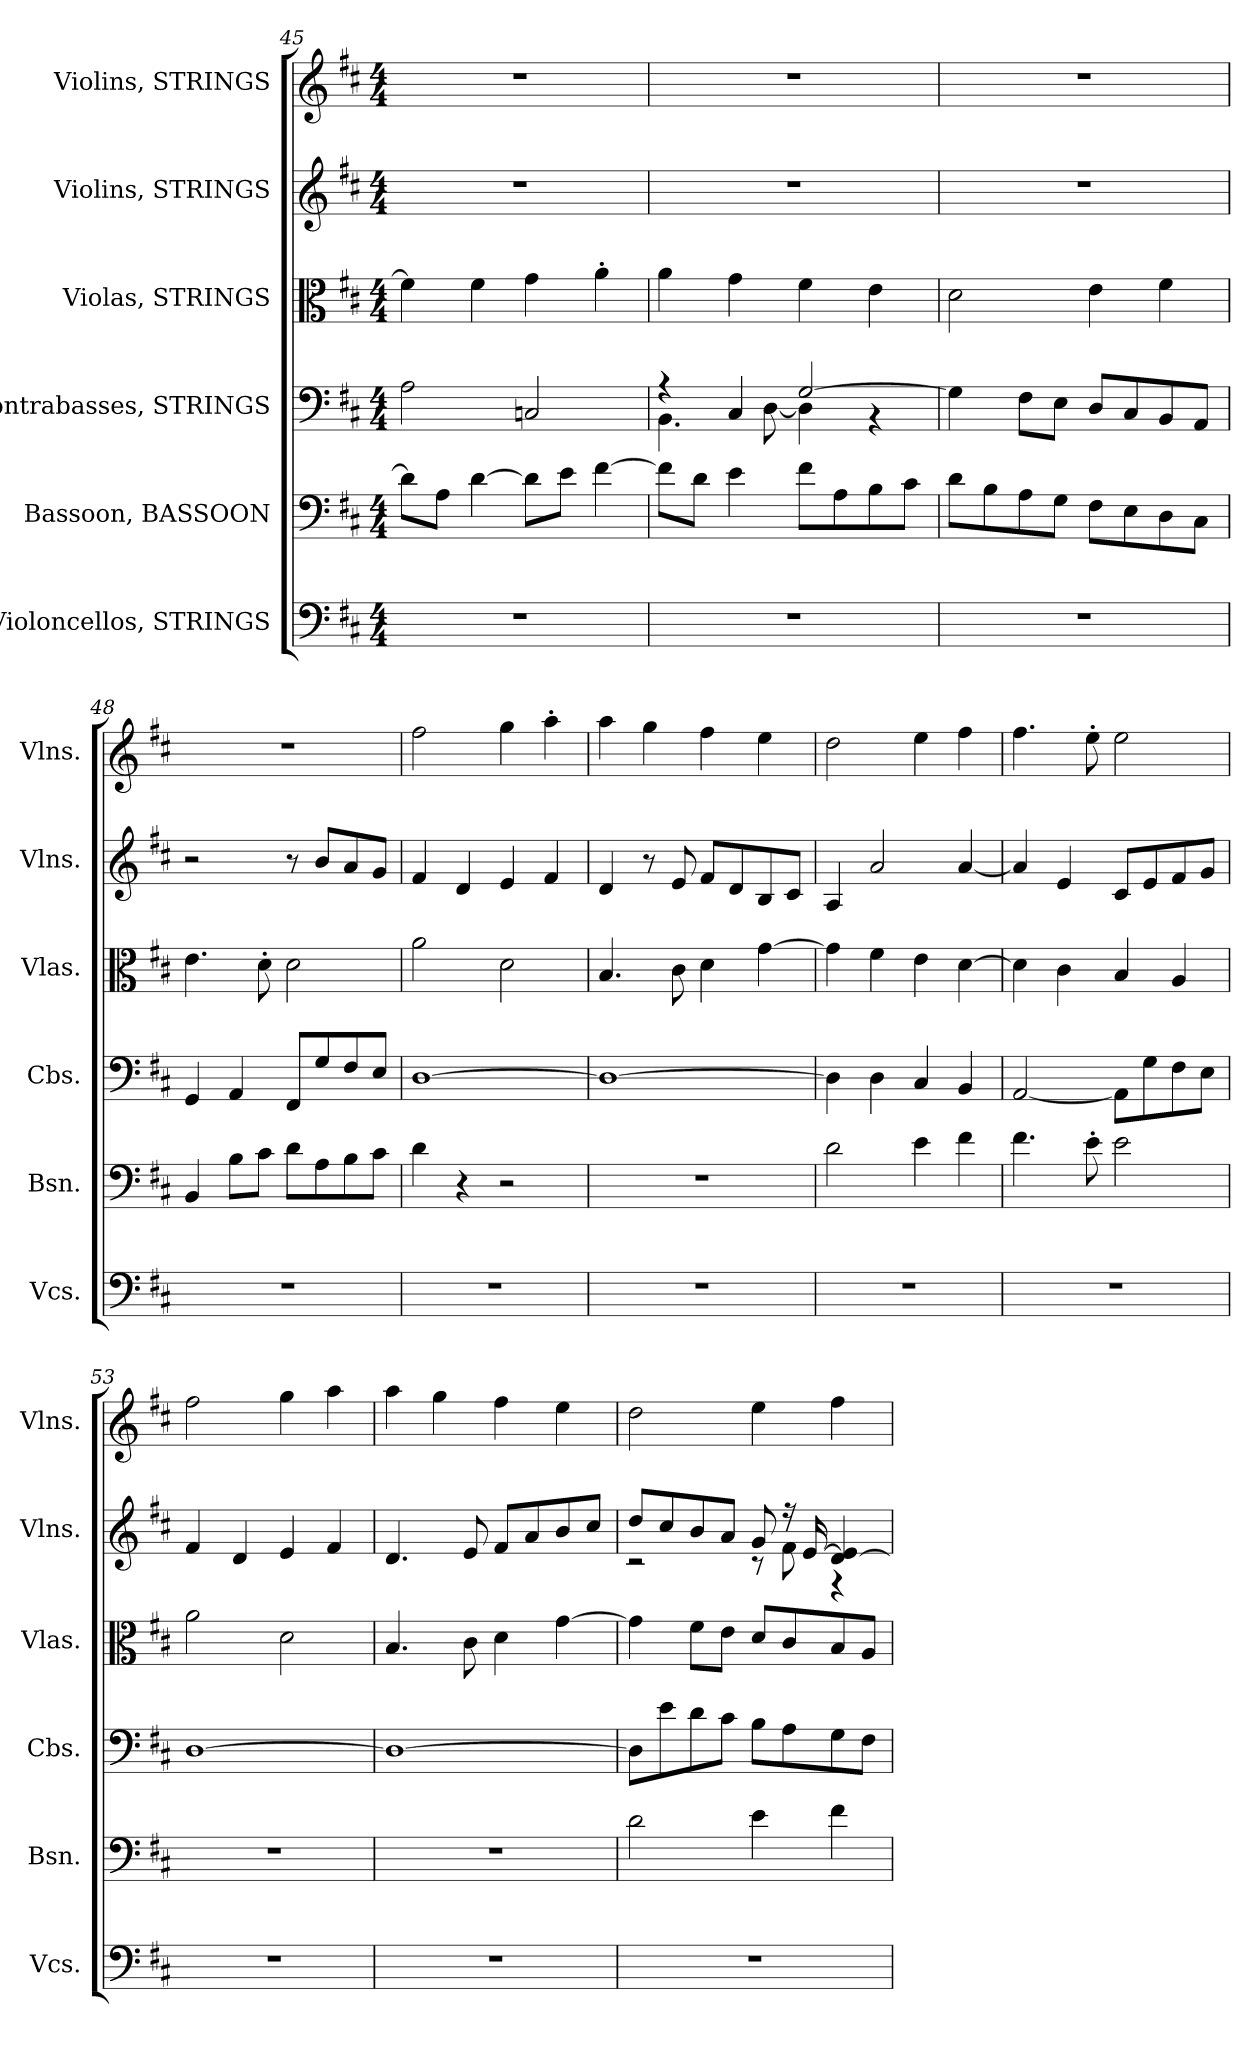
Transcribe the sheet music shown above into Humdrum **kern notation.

**kern	**kern	**kern	**kern	**kern	**kern
*part6	*part5	*part4	*part3	*part2	*part1
*staff6	*staff5	*staff4	*staff3	*staff2	*staff1
*I"Violoncellos, STRINGS	*I"Bassoon, BASSOON	*I"Contrabasses, STRINGS	*I"Violas, STRINGS	*I"Violins, STRINGS	*I"Violins, STRINGS
*I'Vcs.	*I'Bsn.	*I'Cbs.	*I'Vlas.	*I'Vlns.	*I'Vlns.
*clefF4	*clefF4	*clefF4	*clefC3	*clefG2	*clefG2
*	*	*ITrd7c12	*	*	*
*k[f#c#]	*k[f#c#]	*k[f#c#]	*k[f#c#]	*k[f#c#]	*k[f#c#]
*M4/4	*M4/4	*M4/4	*M4/4	*M4/4	*M4/4
=45	=45	=45	=45	=45	=45
1r	8d\L]	2AA\	4f#\]	1r	1r
.	8A\J	.	.	.	.
.	[4d\	.	4f#\	.	.
.	8d\L]	2CCn/	4g\	.	.
.	8e\J	.	.	.	.
.	[4f#\	.	4a'\	.	.
=46	=46	=46	=46	=46	=46
*	*	*^	*	*	*
1r	8f#\L]	4r	4.BBB\	4a\	1r	1r
.	8d\J	.	.	.	.	.
.	4e\	4CC#/	.	4g\	.	.
.	.	.	[8DD\	.	.	.
.	8f#\L	[2GG/	4DD\]	4f#\	.	.
.	8A\	.	.	.	.	.
.	8B\	.	4r	4e\	.	.
.	8c#\J	.	.	.	.	.
*	*	*v	*v	*	*	*
=47	=47	=47	=47	=47	=47
1r	8d\L	4GG\]	2d\	1r	1r
.	8B\	.	.	.	.
.	8A\	8FF#\L	.	.	.
.	8G\J	8EE\J	.	.	.
.	8F#\L	8DD/L	4e\	.	.
.	8E\	8CC#/	.	.	.
.	8D\	8BBB/	4f#\	.	.
.	8C#\J	8AAA/J	.	.	.
!!LO:LB:g=z
=48	=48	=48	=48	=48	=48
1r	4BB/	4GGG/	4.e\	2r	1r
.	8B\L	4AAA/	.	.	.
.	8c#\J	.	8d'\	.	.
.	8d\L	8FFF#/L	2d\	8r	.
.	8A\	8GG/	.	8b/L	.
.	8B\	8FF#/	.	8a/	.
.	8c#\J	8EE/J	.	8g/J	.
=49	=49	=49	=49	=49	=49
1r	4d\	[1DD	2a\	4f#/	2ff#\
.	4r	.	.	4d/	.
.	2r	.	2d\	4e/	4gg\
.	.	.	.	4f#/	4aa'\
=50	=50	=50	=50	=50	=50
1r	1r	1DD_	4.B/	4d/	4aa\
.	.	.	.	8r	4gg\
.	.	.	8c#\	8e/	.
.	.	.	4d\	8f#/L	4ff#\
.	.	.	.	8d/	.
.	.	.	[4g\	8B/	4ee\
.	.	.	.	8c#/J	.
=51	=51	=51	=51	=51	=51
1r	2d\	4DD\]	4g\]	4A/	2dd\
.	.	4DD\	4f#\	2a/	.
.	4e\	4CC#/	4e\	.	4ee\
.	4f#\	4BBB/	[4d\	[4a/	4ff#\
=52	=52	=52	=52	=52	=52
1r	4.f#\	[2AAA/	4d\]	4a/]	4.ff#\
.	.	.	4c#\	4e/	.
.	8e'\	.	.	.	8ee'\
.	2e\	8AAA\L]	4B/	8c#/L	2ee\
.	.	8GG\	.	8e/	.
.	.	8FF#\	4A/	8f#/	.
.	.	8EE\J	.	8g/J	.
=53	=53	=53	=53	=53	=53
1r	1r	[1DD	2a\	4f#/	2ff#\
.	.	.	.	4d/	.
.	.	.	2d\	4e/	4gg\
.	.	.	.	4f#/	4aa\
!!LO:PB:g=z
=54	=54	=54	=54	=54	=54
1r	1r	1DD_	4.B/	4.d/	4aa\
.	.	.	.	.	4gg\
.	.	.	8c#\	8e/	.
.	.	.	4d\	8f#/L	4ff#\
.	.	.	.	8a/	.
.	.	.	[4g\	8b/	4ee\
.	.	.	.	8cc#/J	.
=55	=55	=55	=55	=55	=55
*	*	*	*	*^	*
1r	2d\	8DD\L]	4g\]	8dd/L	2r	2dd\
.	.	8E\	.	8cc#/	.	.
.	.	8D\	8f#\L	8b/	.	.
.	.	8C#\J	8e\J	8a/J	.	.
.	4e\	8BB\L	8d/L	8g/	8r	4ee\
.	.	8AA\	8c#/	16r	8f#\	.
.	.	.	.	[16e/	.	.
.	4f#\	8GG\	8B/	[4d/ 4e/]	4r	4ff#\
.	.	8FF#\J	8A/J	.	.	.
*	*	*	*	*v	*v	*
=	=	=	=	=	=
*-	*-	*-	*-	*-	*-
